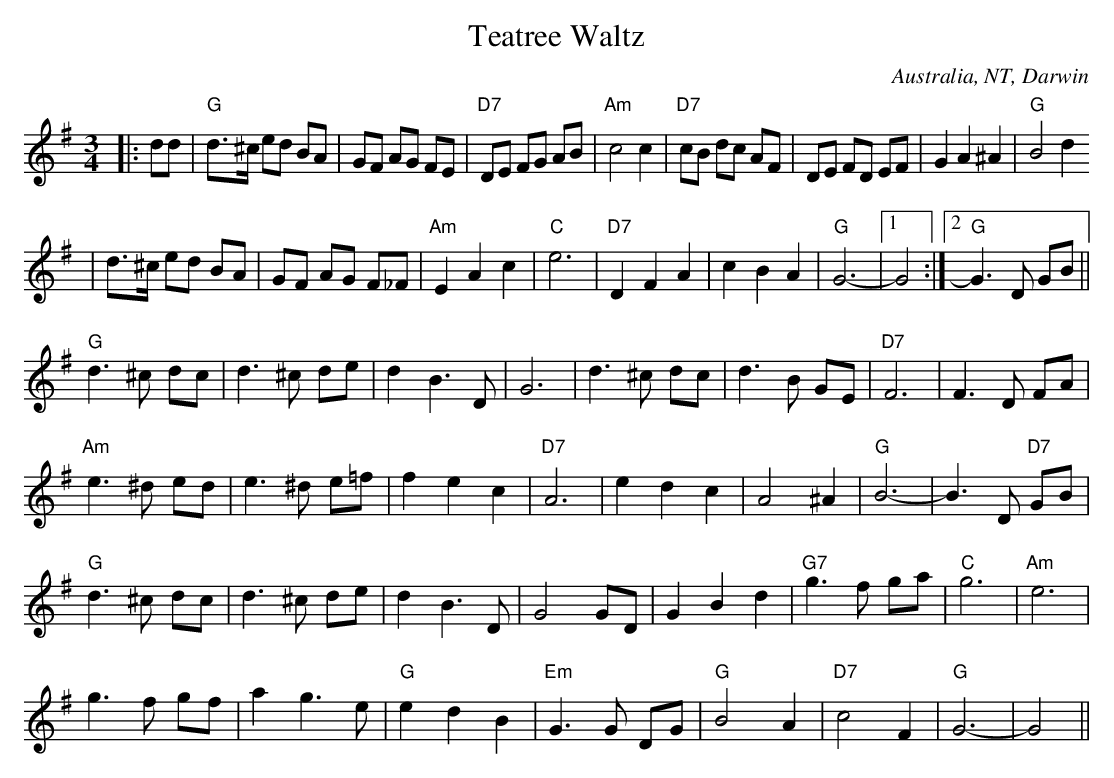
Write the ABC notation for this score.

X:1
T:Teatree Waltz
O:Australia, NT, Darwin
M:3/4
L:1/8
K:G
|:dd|"G"d>^c ed BA|GF AG FE|"D7"DE FG AB|"Am"c4 c2|"D7"cB dc AF|DE FD EF|G2A2^A2|"G"B4 d2
|d>^c ed BA|GF AG F_F|"Am"E2 A2 c2|"C"e6|"D7"D2 F2 A2|c2 B2 A2|"G"G6-|1G4:|2"G"G3D GB||
"G"d3 ^c dc|d3 ^c de|d2 B3 D|G6|d3 ^c dc|d3 B GE|"D7"F6|F3 D FA|
"Am"e3 ^d ed|e3 ^d e=f|f2e2c2|"D7"A6|e2 d2 c2|A4^A2|"G"B6-|B3D "D7"GB|
"G"d3 ^c dc|d3 ^c de|d2 B3D|G4 GD|G2 B2 d2|"G7"g3 f ga|"C"g6|"Am"e6|
g3 f gf|a2 g3 e|"G"e2d2B2|"Em"G3 G DG|"G"B4 A2|"D7"c4 F2|"G"G6-|G4||
